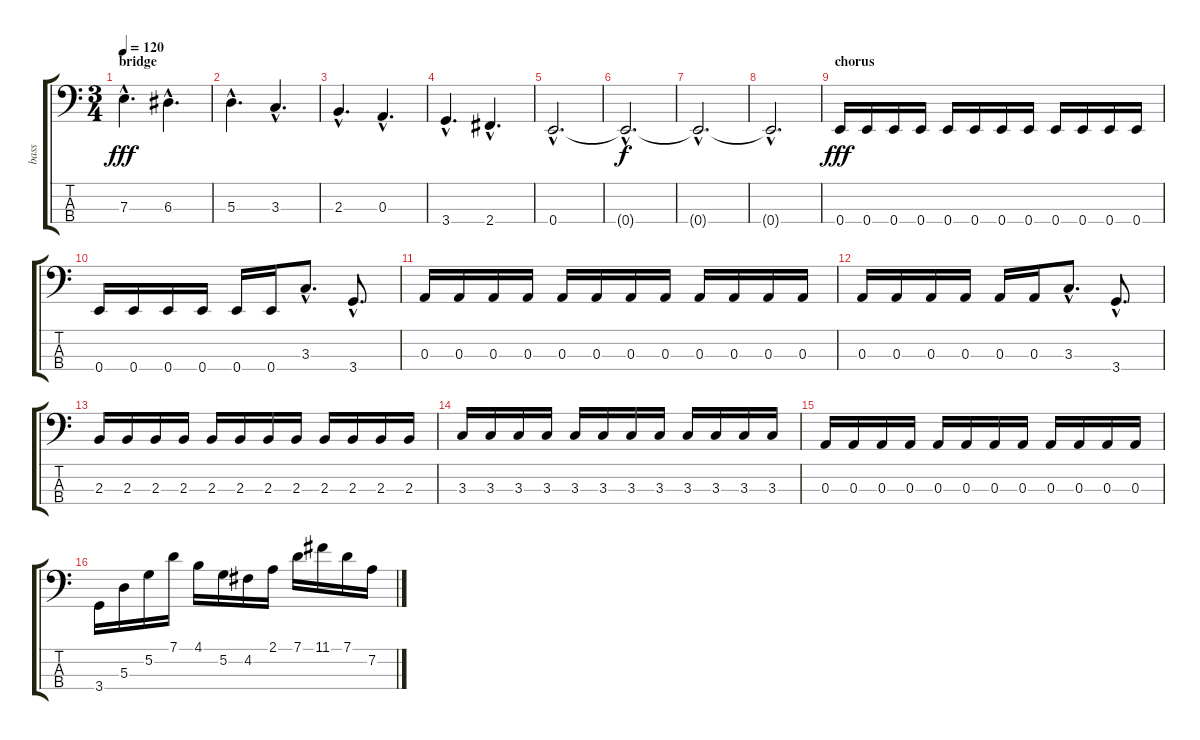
\track ("bass" "bass") {instrument electricbassfinger}
\staff {score tabs}
\tuning (G2 D2 A1 E1) {hide}
\ts (3 4)
\section ("" "bridge")
\tempo 120
\clef f4
\ks c
7.3{hac}.4{d dy fff} 6.3{hac}.4{d} |
5.3{hac}.4{d} 3.3{hac}.4{d} |
2.3{hac}.4{d} 0.3{hac}.4{d} |
3.4{hac}.4{d} 2.4{hac}.4{d} |
0.4{hac}.2{d} |
0.4{hac t}.2{d dy f} |
0.4{hac t}.2{d} |
0.4{hac t}.2{d} |
\section ("" "chorus")
0.4.16{dy fff} 0.4.16 0.4.16 0.4.16 0.4.16 0.4.16 0.4.16 0.4.16 0.4.16 0.4.16 0.4.16 0.4.16 |
0.4.16 0.4.16 0.4.16 0.4.16 0.4.16 0.4.16 3.3{hac}.8{d} 3.4{hac}.8{d} |
0.3.16 0.3.16 0.3.16 0.3.16 0.3.16 0.3.16 0.3.16 0.3.16 0.3.16 0.3.16 0.3.16 0.3.16 |
0.3.16 0.3.16 0.3.16 0.3.16 0.3.16 0.3.16 3.3{hac}.8{d} 3.4{hac}.8{d} |
2.3.16 2.3.16 2.3.16 2.3.16 2.3.16 2.3.16 2.3.16 2.3.16 2.3.16 2.3.16 2.3.16 2.3.16 |
3.3.16 3.3.16 3.3.16 3.3.16 3.3.16 3.3.16 3.3.16 3.3.16 3.3.16 3.3.16 3.3.16 3.3.16 |
0.3.16 0.3.16 0.3.16 0.3.16 0.3.16 0.3.16 0.3.16 0.3.16 0.3.16 0.3.16 0.3.16 0.3.16 |
3.4.16 5.3.16 5.2.16 7.1.16 4.1.16 5.2.16 4.2.16 2.1.16 7.1.16 11.1.16 7.1.16 7.2.16
